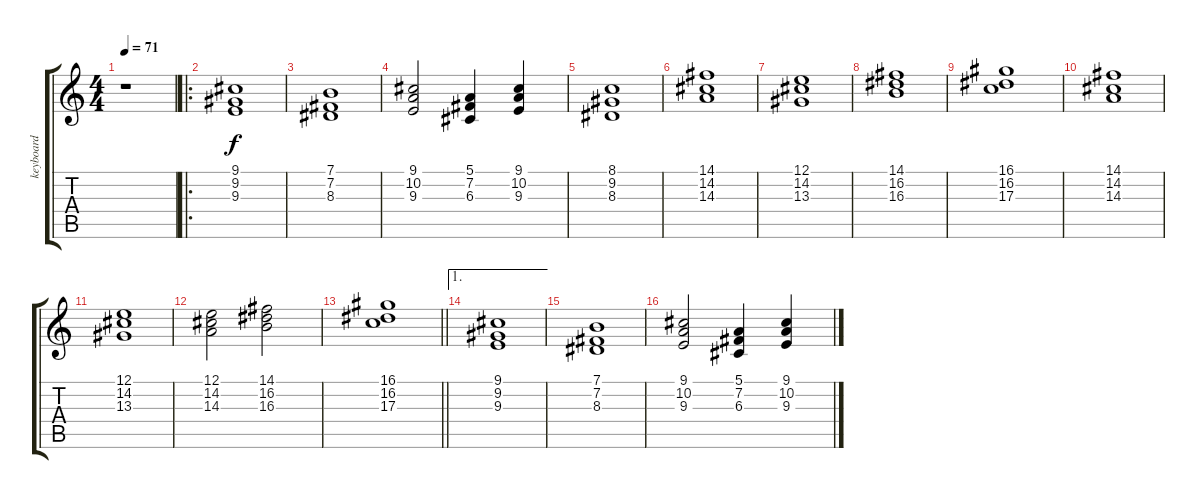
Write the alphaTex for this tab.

\track ("keyboard" "keyboard") {instrument stringensemble1}
\staff {score tabs}
\tuning (E4 B3 G3 D3 A2 E2) {hide}
\ts (4 4)
\tempo 71
\clef g2
\ks c
r.1{dy f} |
\ro
(9.1 9.2 9.3).1 |
(7.1 7.2 8.3).1 |
(9.1 10.2 9.3).2 (5.1 7.2 6.3).4 (9.1 10.2 9.3).4 |
(8.1 9.2 8.3).1 |
(14.1 14.2 14.3).1 |
(12.1 14.2 13.3).1 |
(14.1 16.2 16.3).1 |
(16.1 16.2 17.3).1 |
(14.1 14.2 14.3).1 |
(12.1 14.2 13.3).1 |
(12.1 14.2 14.3).2 (14.1 16.2 16.3).2 |
\barLineRight lightlight
(16.1 16.2 17.3).1 |
\ae 1
(9.1 9.2 9.3).1 |
(7.1 7.2 8.3).1 |
(9.1 10.2 9.3).2 (5.1 7.2 6.3).4 (9.1 10.2 9.3).4
